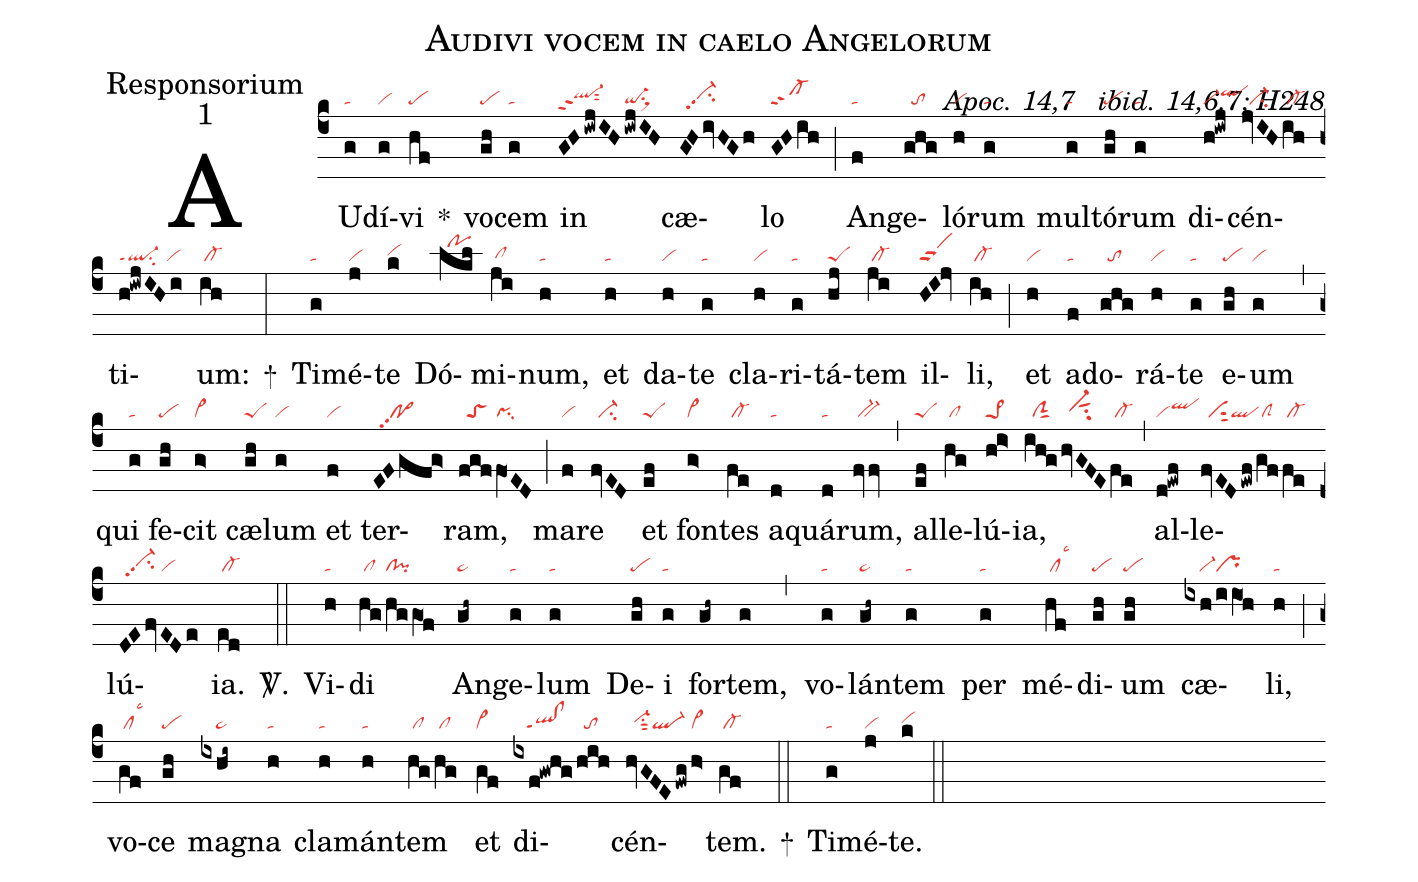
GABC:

name:Audivi vocem in caelo Angelorum;
office-part:Responsorium;
mode:1;
commentary:ꝶ Apoc. 14,7 ꝟ ibid. 14,6.7; H248;;
nabc-lines:1;
%%
(c4)
AU(g|ta)dí(g|vi)vi(hf|pe) *()
vo(gh|pe)cem(g|ta) in(GHiwjIH|ql-hhppt2sut2|iwjIH|qi-su1sux1)
cæ(GHivHGh|//vi-hhpp2su2)lo(GHih|sf-) (;)
An(f|ta)ge(ghg|//to)ló(h|vi)rum(g|ta) mul(g|ta)tó(gh|pe)rum(g|ta)
di(h!iwj|vi-qlhi)cén(jvIH|//ci-|ih|/cl-)ti(h!iwjIHi|ql-ppt1su2/vi)um:(ih|/cl-) +(:)

Ti(g|ta)mé(j|vi)te(k|vihh) Dó(lkl|//pohk)mi(ji|/clhg)num,(h|ta)
et(h|ta) da(h|vi)te(g|ta)
cla(h|vi)ri(g|ta)tá(hj|peS)tem(ji|/cl-) il(HI!jv|vippt2)li,(ih|/cl-) (;)
et(h|vi) a(f|ta)do(ghg|//to)rá(h|vi)te(g|ta) e(gh|pe)um(g|vi) (,)
qui(g|ta) fe(gh|pe)cit(g>|vi>) cæ(gh|peS)lum(g|vi)
et(f|vi) ter(EFgfg>|//po>pp2)ram,(fgf|//toS|/fO1ED|pisu1) (;)
ma(f|vi)re(fvED|//ci-)
et(ef|peS) fon(g>|vi>)tes(fe|/cl-) a(d|ta)quá(d|ta)rum,(fvv|/bv-) (,)
al(ef|peS)le(hg|/cl)lú(hi>|pe>1)ia,(iV!h!g|//ciG|hvGFE|//vi-hhsut1su2|fe|/cl-) (,)
al(d!ewf|viqlhi)le(fvEDewf|//visut2ql|/gf|/clS|/fe|/cl-)lú(DEfvEDe|//vi-hhpp2su2/vi)ia.(ed|/cl-) <sp>V/</sp>.(::)

Vi(h|ta)di(hg|/cl|/hg/gO1f|cl!pi)
An(gh~|pe~)ge(g|ta)lum(g|ta) De(gh|pe)i(g|ta) for(gh~)tem,(g) (,)
vo(g|ta)lán(gh~|pe~)tem(g|ta)
per(g|ta) mé(hf|/cllsc3)di(gh|pe)um(gh|pe) cæ(ixh|////vi-|/iiO1h|pr)li,(h|ta) (;)
vo(gf|/cllsc3)ce(gh|pe) ma(ixhi~|////pe~)gna(h|ta)
cla(h|ta)mán(h|ta)tem(hg|/cl|/hg|/cl)
et(gf|cl~) di(ixf!gwhg|///ql!clppt1|/hih|//to)cén(hvGFEfwgh>|//vi-hhsu1sut2ql-/vi>)tem.(gf|/cl-) +(::)

Ti(g|ta)mé(j|vi)te.(k|vihh) (::)
